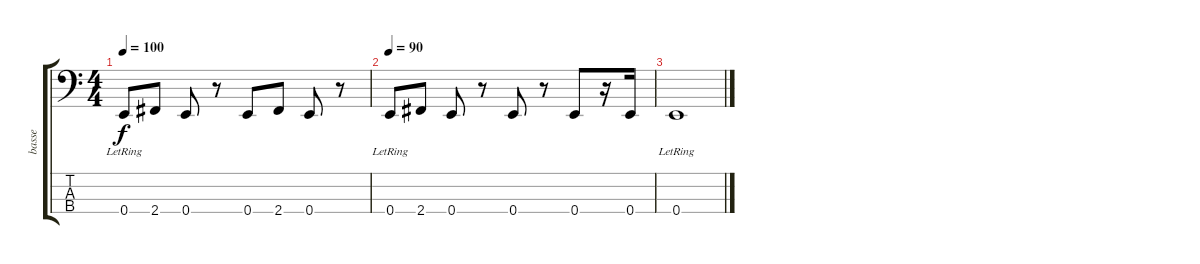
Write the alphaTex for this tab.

\track ("basse" "basse") {instrument acousticbass}
\staff {score tabs}
\tuning (G2 D2 A1 E1) {hide}
\ts (4 4)
\tempo 100
\clef f4
\ks c
0.4{lr}.8{dy f} 2.4.8 0.4.8 r.8 0.4.8 2.4.8 0.4.8 r.8 |
\tempo 90
0.4{lr}.8 2.4.8 0.4.8 r.8 0.4.8 r.8 0.4.8 r.16 0.4.16 |
0.4{lr}.1
